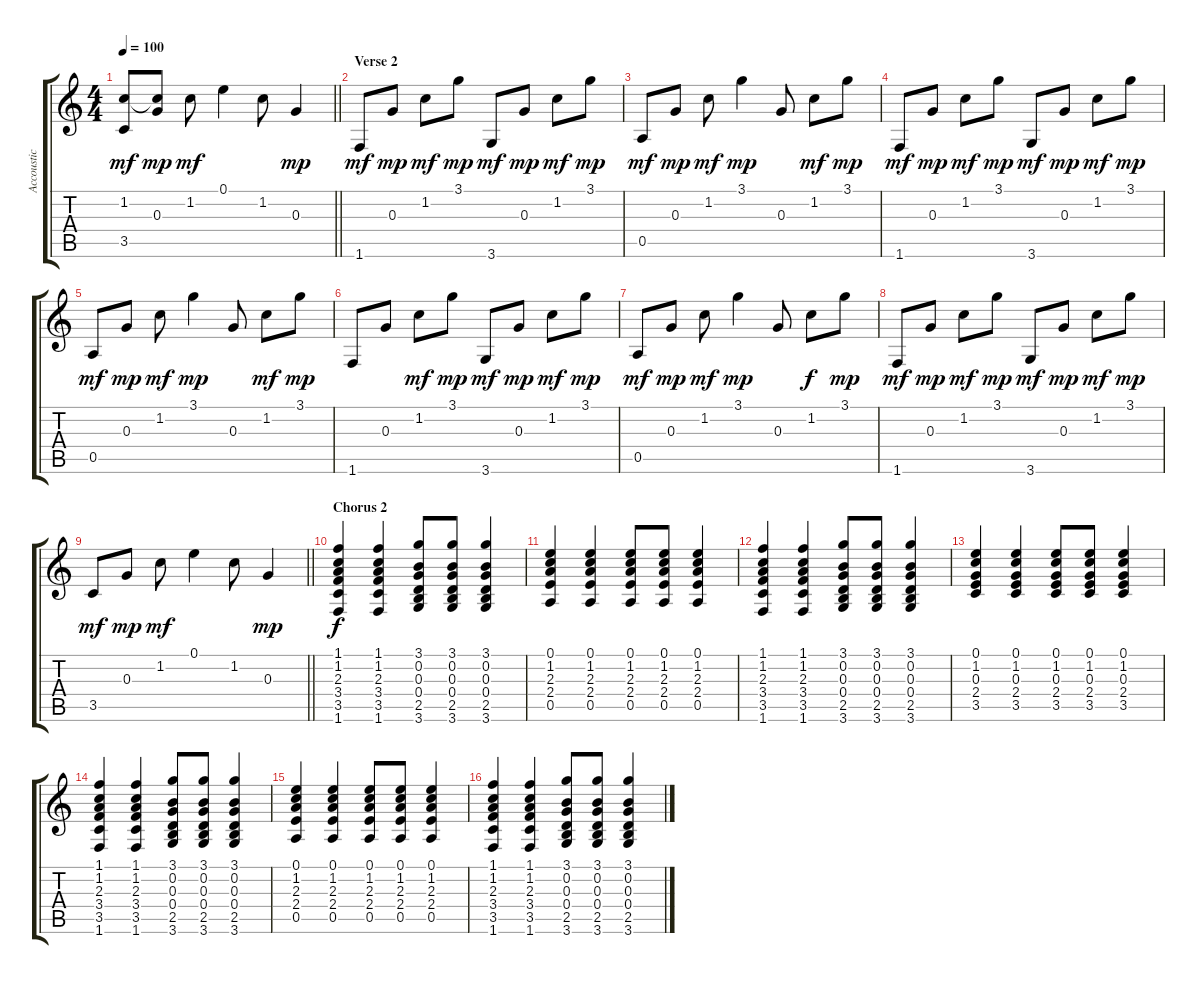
\track ("Accoustic Guitar" "Accoustic ") {instrument acousticguitarsteel}
\staff {score tabs}
\tuning (E4 B3 G3 D3 A2 E2) {hide}
\ts (4 4)
\tempo 100
\clef g2
\barLineRight lightlight
\ks c
(1.2{t} 3.5).8{dy mf} (1.2{t} 0.3).8{dy mp} 1.2.8{dy mf} 0.1.4 1.2.8 0.3.4{dy mp} |
\section ("" "Verse 2")
1.6.8{dy mf} 0.3.8{dy mp} 1.2.8{dy mf} 3.1.8{dy mp} 3.6.8{dy mf} 0.3.8{dy mp} 1.2.8{dy mf} 3.1.8{dy mp} |
0.5.8{dy mf} 0.3.8{dy mp} 1.2.8{dy mf} 3.1.4{dy mp} 0.3.8 1.2.8{dy mf} 3.1.8{dy mp} |
1.6.8{dy mf} 0.3.8{dy mp} 1.2.8{dy mf} 3.1.8{dy mp} 3.6.8{dy mf} 0.3.8{dy mp} 1.2.8{dy mf} 3.1.8{dy mp} |
0.5.8{dy mf} 0.3.8{dy mp} 1.2.8{dy mf} 3.1.4{dy mp} 0.3.8 1.2.8{dy mf} 3.1.8{dy mp} |
1.6.8 0.3.8 1.2.8{dy mf} 3.1.8{dy mp} 3.6.8{dy mf} 0.3.8{dy mp} 1.2.8{dy mf} 3.1.8{dy mp} |
0.5.8{dy mf} 0.3.8{dy mp} 1.2.8{dy mf} 3.1.4{dy mp} 0.3.8 1.2.8{dy f} 3.1.8{dy mp} |
1.6.8{dy mf} 0.3.8{dy mp} 1.2.8{dy mf} 3.1.8{dy mp} 3.6.8{dy mf} 0.3.8{dy mp} 1.2.8{dy mf} 3.1.8{dy mp} |
\barLineRight lightlight
3.5.8{dy mf} 0.3.8{dy mp} 1.2.8{dy mf} 0.1.4 1.2.8 0.3.4{dy mp} |
\section ("" "Chorus 2")
(1.1 1.2 2.3 3.4 3.5 1.6).4{dy f} (1.1 1.2 2.3 3.4 3.5 1.6).4 (3.1 0.2 0.3 0.4 2.5 3.6).8 (3.1 0.2 0.3 0.4 2.5 3.6).8 (3.1 0.2 0.3 0.4 2.5 3.6).4 |
(0.1 1.2 2.3 2.4 0.5).4 (0.1 1.2 2.3 2.4 0.5).4 (0.1 1.2 2.3 2.4 0.5).8 (0.1 1.2 2.3 2.4 0.5).8 (0.1 1.2 2.3 2.4 0.5).4 |
(1.1 1.2 2.3 3.4 3.5 1.6).4 (1.1 1.2 2.3 3.4 3.5 1.6).4 (3.1 0.2 0.3 0.4 2.5 3.6).8 (3.1 0.2 0.3 0.4 2.5 3.6).8 (3.1 0.2 0.3 0.4 2.5 3.6).4 |
(0.1 1.2 0.3 2.4 3.5).4 (0.1 1.2 0.3 2.4 3.5).4 (0.1 1.2 0.3 2.4 3.5).8 (0.1 1.2 0.3 2.4 3.5).8 (0.1 1.2 0.3 2.4 3.5).4 |
(1.1 1.2 2.3 3.4 3.5 1.6).4 (1.1 1.2 2.3 3.4 3.5 1.6).4 (3.1 0.2 0.3 0.4 2.5 3.6).8 (3.1 0.2 0.3 0.4 2.5 3.6).8 (3.1 0.2 0.3 0.4 2.5 3.6).4 |
(0.1 1.2 2.3 2.4 0.5).4 (0.1 1.2 2.3 2.4 0.5).4 (0.1 1.2 2.3 2.4 0.5).8 (0.1 1.2 2.3 2.4 0.5).8 (0.1 1.2 2.3 2.4 0.5).4 |
(1.1 1.2 2.3 3.4 3.5 1.6).4 (1.1 1.2 2.3 3.4 3.5 1.6).4 (3.1 0.2 0.3 0.4 2.5 3.6).8 (3.1 0.2 0.3 0.4 2.5 3.6).8 (3.1 0.2 0.3 0.4 2.5 3.6).4
